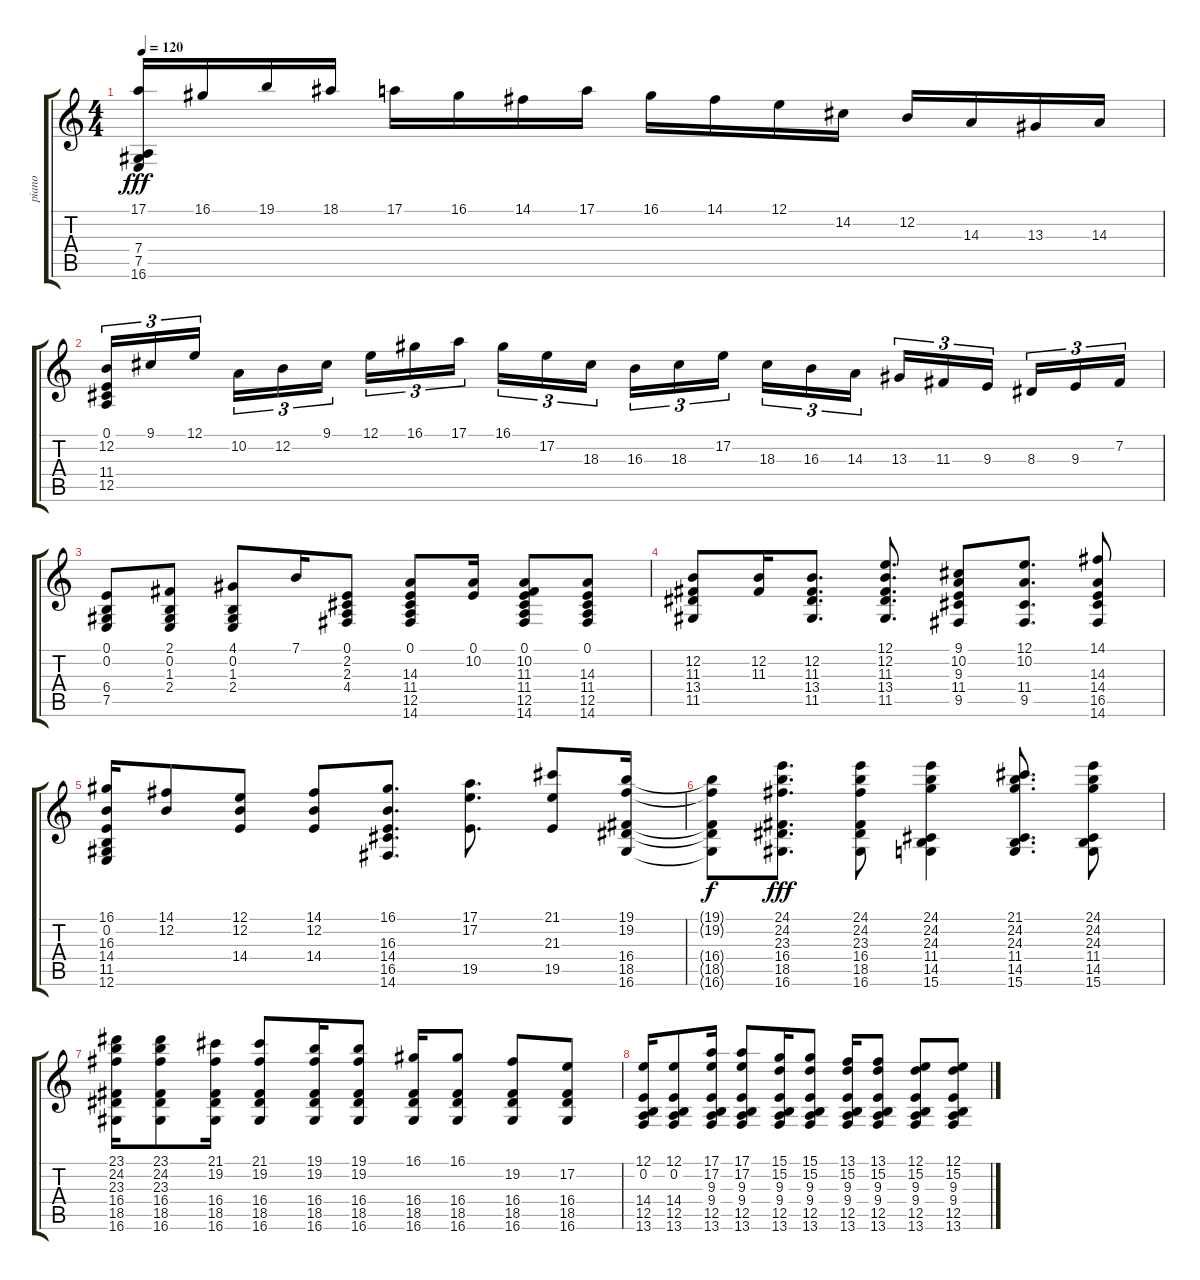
\track ("piano" "piano") {instrument brightacousticpiano}
\staff {score tabs}
\tuning (E4 B3 G3 D3 A2 E2) {hide}
\ts (4 4)
\tempo 120
\clef g2
\ks c
(17.1 7.4 7.5 16.6).16{dy fff} 16.1.16 19.1.16 18.1.16 17.1.16 16.1.16 14.1.16 17.1.16 16.1.16 14.1.16 12.1.16 14.2.16 12.2.16 14.3.16 13.3.16 14.3.16 |
(0.1 12.2 11.4 12.5).16{tu (3 2)} 9.1.16{tu (3 2)} 12.1.16{tu (3 2) beam splitsecondary} 10.2.16{tu (3 2)} 12.2.16{tu (3 2)} 9.1.16{tu (3 2)} 12.1.16{tu (3 2)} 16.1.16{tu (3 2)} 17.1.16{tu (3 2) beam splitsecondary} 16.1.16{tu (3 2)} 17.2.16{tu (3 2)} 18.3.16{tu (3 2)} 16.3.16{tu (3 2)} 18.3.16{tu (3 2)} 17.2.16{tu (3 2) beam splitsecondary} 18.3.16{tu (3 2)} 16.3.16{tu (3 2)} 14.3.16{tu (3 2)} 13.3.16{tu (3 2)} 11.3.16{tu (3 2)} 9.3.16{tu (3 2) beam splitsecondary} 8.3.16{tu (3 2)} 9.3.16{tu (3 2)} 7.2.16{tu (3 2)} |
(0.1 0.2 6.4 7.5).8 (2.1 0.2 1.3 2.4).8 (4.1 0.2 1.3 2.4).8 7.1.16 (0.1 2.2 2.3 4.4).8 (0.1 14.3 11.4 12.5 14.6).8 (0.1 10.2).16 (0.1 10.2 11.3 11.4 12.5 14.6).8 (0.1 14.3 11.4 12.5 14.6).8 |
(12.2 11.3 13.4 11.5).8 (12.2 11.3).16 (12.2 11.3 13.4 11.5).8{d} (12.1 12.2 11.3 13.4 11.5).8{d} (9.1 10.2 9.3 11.4 9.5).8 (12.1 10.2 11.4 9.5).8{d} (14.1 14.3 14.4 16.5 14.6).8 |
(16.1 0.2 16.3 14.4 11.5 12.6).16 (14.1 12.2).8 (12.1 12.2 14.4).8 (14.1 12.2 14.4).8 (16.1 16.3 14.4 16.5 14.6).8{d} (17.1 17.2 19.5).8{d} (21.1 21.3 19.5).8 (19.1 19.2 16.4 18.5 16.6).16 |
(19.1{t} 19.2{t} 16.4{t} 18.5{t} 16.6{t}).8{dy f} (24.1 24.2 23.3 16.4 18.5 16.6).8{d dy fff} (24.1 24.2 23.3 16.4 18.5 16.6).8 (24.1 24.2 24.3 11.4 14.5 15.6).4 (21.1 24.2 24.3 11.4 14.5 15.6).8{d} (24.1 24.2 24.3 11.4 14.5 15.6).8 |
(23.1 24.2 23.3 16.4 18.5 16.6).16 (23.1 24.2 23.3 16.4 18.5 16.6).8 (21.1 19.2 16.4 18.5 16.6).16 (21.1 19.2 16.4 18.5 16.6).8 (19.1 19.2 16.4 18.5 16.6).16 (19.1 19.2 16.4 18.5 16.6).8 (16.1 16.4 18.5 16.6).16 (16.1 16.4 18.5 16.6).8 (19.2 16.4 18.5 16.6).8 (17.2 16.4 18.5 16.6).8 |
(12.1 0.2 14.4 12.5 13.6).16 (12.1 0.2 14.4 12.5 13.6).8 (17.1 17.2 9.3 9.4 12.5 13.6).16 (17.1 17.2 9.3 9.4 12.5 13.6).8 (15.1 15.2 9.3 9.4 12.5 13.6).16 (15.1 15.2 9.3 9.4 12.5 13.6).8 (13.1 15.2 9.3 9.4 12.5 13.6).16 (13.1 15.2 9.3 9.4 12.5 13.6).8 (12.1 15.2 9.3 9.4 12.5 13.6).8 (12.1 15.2 9.3 9.4 12.5 13.6).8
